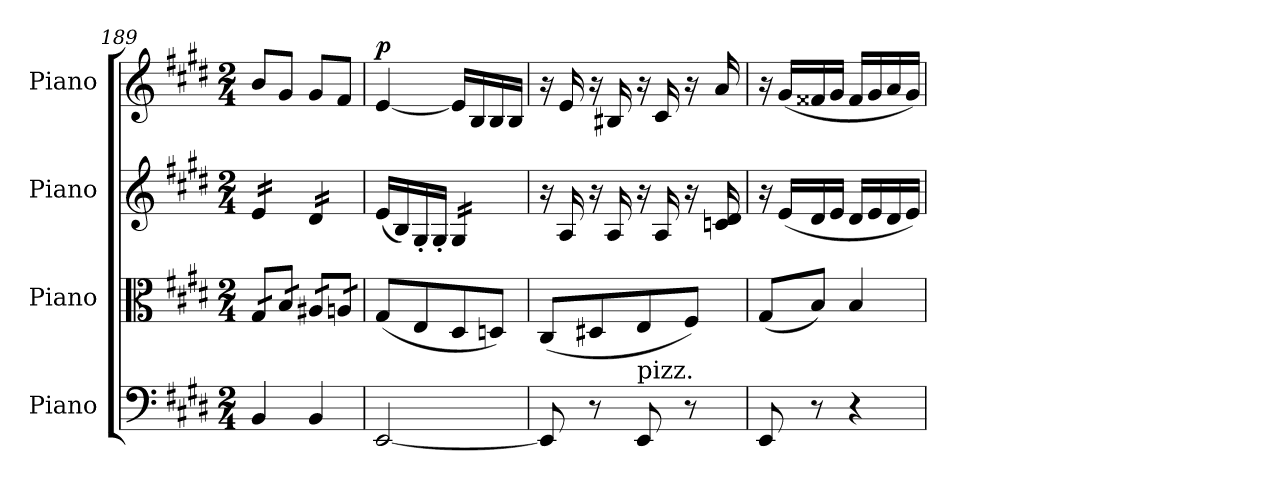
**kern	**kern	**kern	**kern	**dynam
*part4	*part3	*part2	*part1	*part1
*staff4	*staff3	*staff2	*staff1	*staff1
*I"Piano	*I"Piano	*I"Piano	*I"Piano	*
*I'Pno	*I'Pno	*I'Pno	*I'Pno	*
*clefF4	*clefC3	*clefG2	*clefG2	*
*k[f#c#g#d#]	*k[f#c#g#d#]	*k[f#c#g#d#]	*k[f#c#g#d#]	*
*M2/4	*M2/4	*M2/4	*M2/4	*
=189	=189	=189	=189	=189
*	*tremolo	*	*	*
*	*	*tremolo	*	*
4BB/	16G#/LL	16e/LL	8b/L	.
.	16G#/	16e/	.	.
.	16B/	16e/	8g#/J	.
.	16B/JJ	16e/JJ	.	.
4BB/	16A#X/LL	16d#/LL	8g#/L	.
.	16A#X/	16d#/	.	.
.	16An/	16d#/	8f#/J	.
.	16An/JJ	16d#/JJ	.	.
*	*	*Xtremolo	*	*
*	*Xtremolo	*	*	*
=190	=190	=190	=190	=190
!	!	!	!	!LO:DY:a
[2EE/	(8G#/L	(16e/LL	[4e/	p
.	.	16B/)	.	.
.	8E/	16G#'/	.	.
.	.	16G#'/JJ	.	.
*	*	*tremolo	*	*
.	8D#/	16G#/LL	16e/LL]	.
.	.	16G#/	16B/	.
.	8Dn/J)	16G#/	16B/	.
.	.	16G#/JJ	16B/JJ	.
*	*	*Xtremolo	*	*
=191	=191	=191	=191	=191
8EE/]	(8C#/L	16r	16r	.
.	.	16A/	16e/	.
8r	8D#X/	16r	16r	.
.	.	16A/	16B#X/	.
!LO:TX:a:t=pizz.	!	!	!	!
8EE/	8E/	16r	16r	.
.	.	16A/	16c#/	.
8r	8F#/J)	16r	16r	.
.	.	16cn/ 16d#/	16a/	.
=192	=192	=192	=192	=192
8EE/	(8G#/L	16r	16r	.
.	.	(16e/LL	(16g#/LL	.
8r	8B/J)	16d#/	16f##X/	.
.	.	16e/JJ	16g#/JJ	.
4r	4B/	16d#/LL	16f##/LL	.
.	.	16e/	16g#/	.
.	.	16d#/	16a/	.
.	.	16e/JJ)	16g#/JJ)	.
=	=	=	=	=
*-	*-	*-	*-	*-
